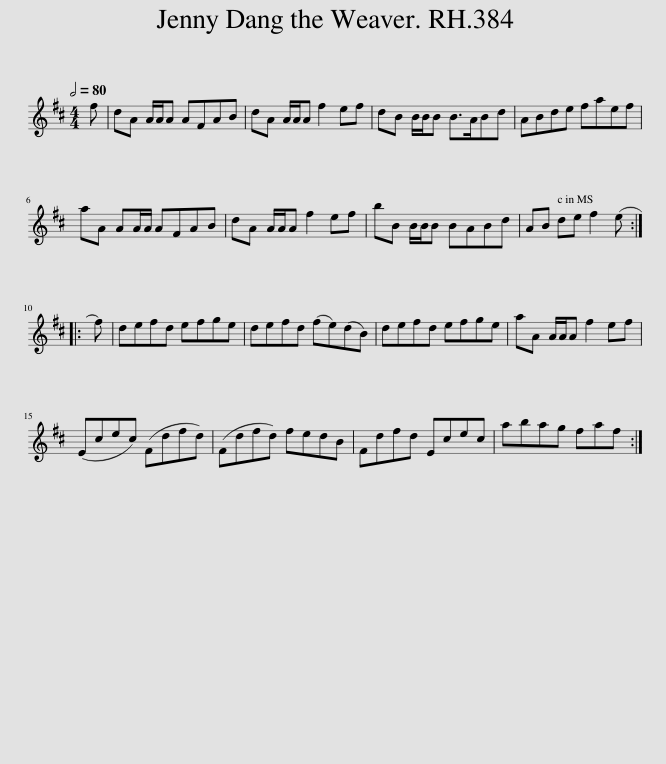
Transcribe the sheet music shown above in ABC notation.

X:1
L:1/8
Q:1/2=80
M:4/4
I:linebreak $
K:D
V:1 treble
V:1
 f | dA A/A/A AFAB | dA A/A/A f2 ef | dB B/B/B B>ABd | ABde faef |$ %5
 aA AA/A/ AFAB | dA A/A/A f2 ef | bB B/B/B BABd | AB de f2 (e ::$ f) | %10
 defd efge | defd (fe)(dB) | defd efge | aA A/A/A f2 ef |$ (Ecec) (Fdfd) | %15
 (Fdfd) fedB | Fdfd Ecec | abag faf :| %18
